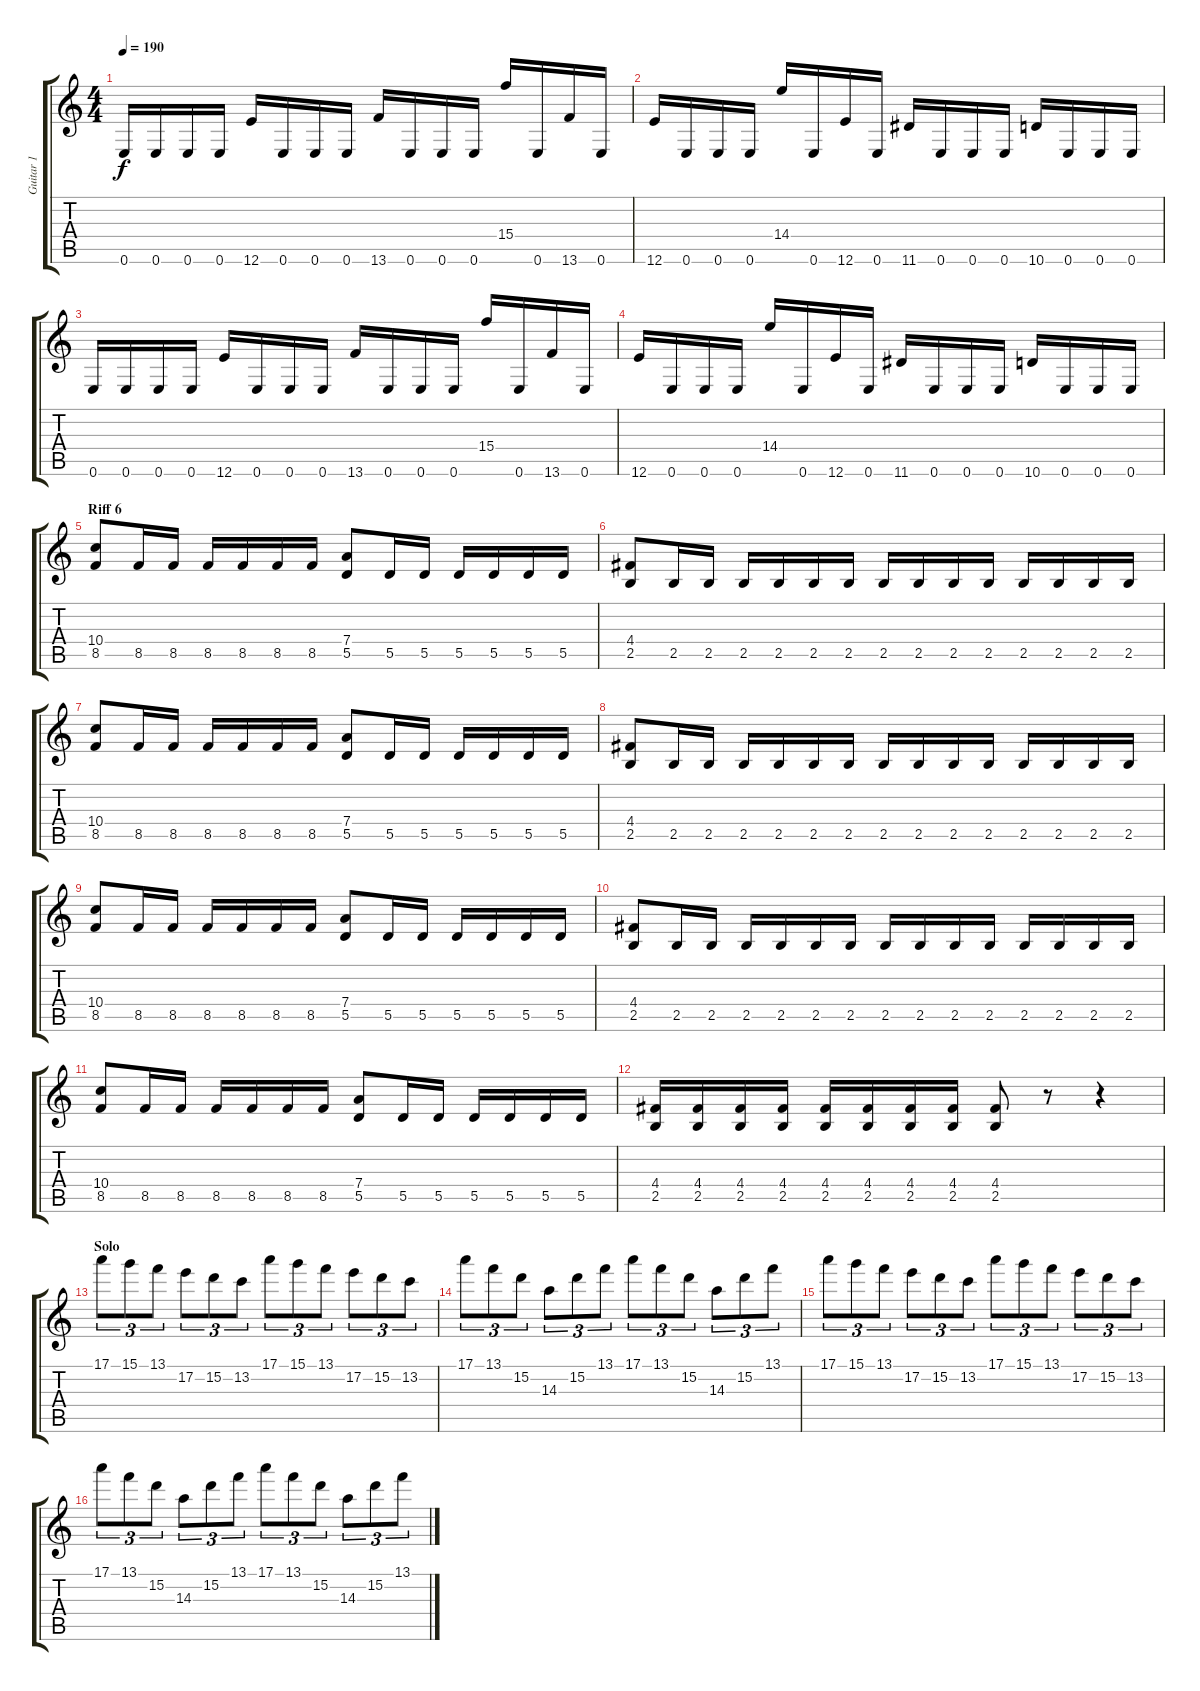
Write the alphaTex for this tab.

\track ("Guitar 1" "Guitar 1") {instrument distortionguitar}
\staff {score tabs}
\tuning (E4 B3 G3 D3 A2 E2) {hide}
\ts (4 4)
\tempo 190
\clef g2
\ks c
0.6.16{dy f} 0.6.16 0.6.16 0.6.16 12.6.16 0.6.16 0.6.16 0.6.16 13.6.16 0.6.16 0.6.16 0.6.16 15.4.16 0.6.16 13.6.16 0.6.16 |
12.6.16 0.6.16 0.6.16 0.6.16 14.4.16 0.6.16 12.6.16 0.6.16 11.6.16 0.6.16 0.6.16 0.6.16 10.6.16 0.6.16 0.6.16 0.6.16 |
0.6.16 0.6.16 0.6.16 0.6.16 12.6.16 0.6.16 0.6.16 0.6.16 13.6.16 0.6.16 0.6.16 0.6.16 15.4.16 0.6.16 13.6.16 0.6.16 |
12.6.16 0.6.16 0.6.16 0.6.16 14.4.16 0.6.16 12.6.16 0.6.16 11.6.16 0.6.16 0.6.16 0.6.16 10.6.16 0.6.16 0.6.16 0.6.16 |
\section ("" "Riff 6")
(10.4 8.5).8 8.5.16 8.5.16 8.5.16 8.5.16 8.5.16 8.5.16 (7.4 5.5).8 5.5.16 5.5.16 5.5.16 5.5.16 5.5.16 5.5.16 |
(4.4 2.5).8 2.5.16 2.5.16 2.5.16 2.5.16 2.5.16 2.5.16 2.5.16 2.5.16 2.5.16 2.5.16 2.5.16 2.5.16 2.5.16 2.5.16 |
(10.4 8.5).8 8.5.16 8.5.16 8.5.16 8.5.16 8.5.16 8.5.16 (7.4 5.5).8 5.5.16 5.5.16 5.5.16 5.5.16 5.5.16 5.5.16 |
(4.4 2.5).8 2.5.16 2.5.16 2.5.16 2.5.16 2.5.16 2.5.16 2.5.16 2.5.16 2.5.16 2.5.16 2.5.16 2.5.16 2.5.16 2.5.16 |
(10.4 8.5).8 8.5.16 8.5.16 8.5.16 8.5.16 8.5.16 8.5.16 (7.4 5.5).8 5.5.16 5.5.16 5.5.16 5.5.16 5.5.16 5.5.16 |
(4.4 2.5).8 2.5.16 2.5.16 2.5.16 2.5.16 2.5.16 2.5.16 2.5.16 2.5.16 2.5.16 2.5.16 2.5.16 2.5.16 2.5.16 2.5.16 |
(10.4 8.5).8 8.5.16 8.5.16 8.5.16 8.5.16 8.5.16 8.5.16 (7.4 5.5).8 5.5.16 5.5.16 5.5.16 5.5.16 5.5.16 5.5.16 |
(4.4 2.5).16 (4.4 2.5).16 (4.4 2.5).16 (4.4 2.5).16 (4.4 2.5).16 (4.4 2.5).16 (4.4 2.5).16 (4.4 2.5).16 (4.4 2.5).8 r.8 r.4 |
\section ("" "Solo")
17.1.8{tu (3 2) instrument overdrivenguitar} 15.1.8{tu (3 2)} 13.1.8{tu (3 2)} 17.2.8{tu (3 2)} 15.2.8{tu (3 2)} 13.2.8{tu (3 2)} 17.1.8{tu (3 2)} 15.1.8{tu (3 2)} 13.1.8{tu (3 2)} 17.2.8{tu (3 2)} 15.2.8{tu (3 2)} 13.2.8{tu (3 2)} |
17.1.8{tu (3 2)} 13.1.8{tu (3 2)} 15.2.8{tu (3 2)} 14.3.8{tu (3 2)} 15.2.8{tu (3 2)} 13.1.8{tu (3 2)} 17.1.8{tu (3 2)} 13.1.8{tu (3 2)} 15.2.8{tu (3 2)} 14.3.8{tu (3 2)} 15.2.8{tu (3 2)} 13.1.8{tu (3 2)} |
17.1.8{tu (3 2)} 15.1.8{tu (3 2)} 13.1.8{tu (3 2)} 17.2.8{tu (3 2)} 15.2.8{tu (3 2)} 13.2.8{tu (3 2)} 17.1.8{tu (3 2)} 15.1.8{tu (3 2)} 13.1.8{tu (3 2)} 17.2.8{tu (3 2)} 15.2.8{tu (3 2)} 13.2.8{tu (3 2)} |
17.1.8{tu (3 2)} 13.1.8{tu (3 2)} 15.2.8{tu (3 2)} 14.3.8{tu (3 2)} 15.2.8{tu (3 2)} 13.1.8{tu (3 2)} 17.1.8{tu (3 2)} 13.1.8{tu (3 2)} 15.2.8{tu (3 2)} 14.3.8{tu (3 2)} 15.2.8{tu (3 2)} 13.1.8{tu (3 2)}
